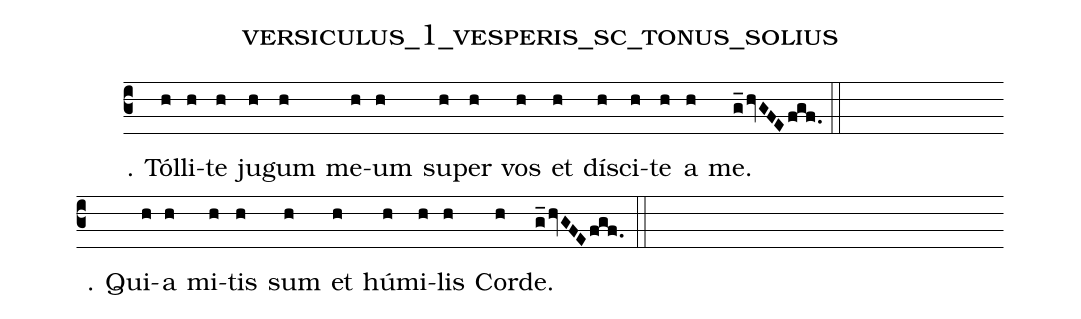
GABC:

name: versiculus_1_vesperis_sc_tonus_solius;
%%
(c3)℣. Tól(h)li(h)te(h) ju(h)gum(h) me(h)um(h) su(h)per(h) vos(h) et(h) dí(h)sci(h)te(h) a(h) me.(g_hvGFEfgf.) (::) (Z-)
℟. Qui(h)a(h) mi(h)tis(h) sum(h) et(h) hú(h)mi(h)lis(h) Cor(h)de.(g_hvGFEfgf.) (::)
